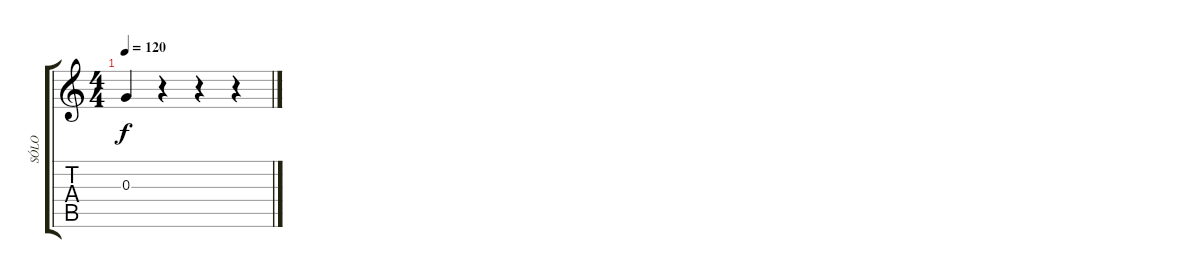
\track ("SÓLO" "SÓLO") {instrument acousticguitarsteel}
\staff {score tabs}
\tuning (E4 B3 G3 D3 A2 E2) {hide}
\ts (4 4)
\tempo 120
\clef g2
\ks c
0.3.4{dy f} r.4 r.4 r.4
